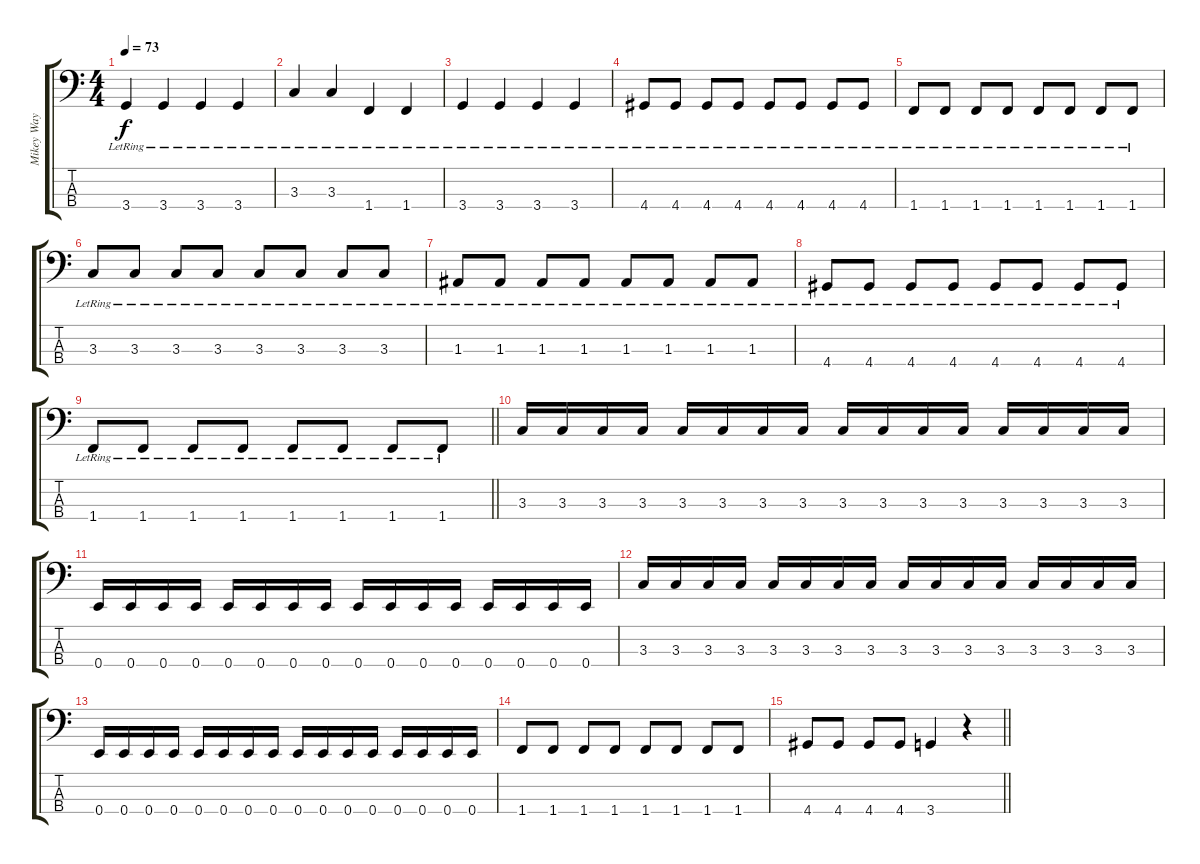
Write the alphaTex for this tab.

\track ("Mikey Way [Bass]" "Mikey Way ") {instrument electricbasspick}
\staff {score tabs}
\tuning (G2 D2 A1 E1) {hide}
\ts (4 4)
\tempo 73
\clef f4
\ks c
3.4{lr}.4{dy f} 3.4{lr}.4 3.4{lr}.4 3.4{lr}.4 |
3.3{lr}.4 3.3{lr}.4 1.4{lr}.4 1.4{lr}.4 |
3.4{lr}.4 3.4{lr}.4 3.4{lr}.4 3.4{lr}.4 |
4.4{lr}.8 4.4{lr}.8 4.4{lr}.8 4.4{lr}.8 4.4{lr}.8 4.4{lr}.8 4.4{lr}.8 4.4{lr}.8 |
1.4{lr}.8 1.4{lr}.8 1.4{lr}.8 1.4{lr}.8 1.4{lr}.8 1.4{lr}.8 1.4{lr}.8 1.4{lr}.8 |
3.3{lr}.8 3.3{lr}.8 3.3{lr}.8 3.3{lr}.8 3.3{lr}.8 3.3{lr}.8 3.3{lr}.8 3.3{lr}.8 |
1.3{lr}.8 1.3{lr}.8 1.3{lr}.8 1.3{lr}.8 1.3{lr}.8 1.3{lr}.8 1.3{lr}.8 1.3{lr}.8 |
4.4{lr}.8 4.4{lr}.8 4.4{lr}.8 4.4{lr}.8 4.4{lr}.8 4.4{lr}.8 4.4{lr}.8 4.4{lr}.8 |
\barLineRight lightlight
1.4{lr}.8 1.4{lr}.8 1.4{lr}.8 1.4{lr}.8 1.4{lr}.8 1.4{lr}.8 1.4{lr}.8 1.4{lr}.8 |
3.3.16 3.3.16 3.3.16 3.3.16 3.3.16 3.3.16 3.3.16 3.3.16 3.3.16 3.3.16 3.3.16 3.3.16 3.3.16 3.3.16 3.3.16 3.3.16 |
0.4.16 0.4.16 0.4.16 0.4.16 0.4.16 0.4.16 0.4.16 0.4.16 0.4.16 0.4.16 0.4.16 0.4.16 0.4.16 0.4.16 0.4.16 0.4.16 |
3.3.16 3.3.16 3.3.16 3.3.16 3.3.16 3.3.16 3.3.16 3.3.16 3.3.16 3.3.16 3.3.16 3.3.16 3.3.16 3.3.16 3.3.16 3.3.16 |
0.4.16 0.4.16 0.4.16 0.4.16 0.4.16 0.4.16 0.4.16 0.4.16 0.4.16 0.4.16 0.4.16 0.4.16 0.4.16 0.4.16 0.4.16 0.4.16 |
1.4.8 1.4.8 1.4.8 1.4.8 1.4.8 1.4.8 1.4.8 1.4.8 |
\barLineRight lightlight
4.4.8 4.4.8 4.4.8 4.4.8 3.4.4 r.4
